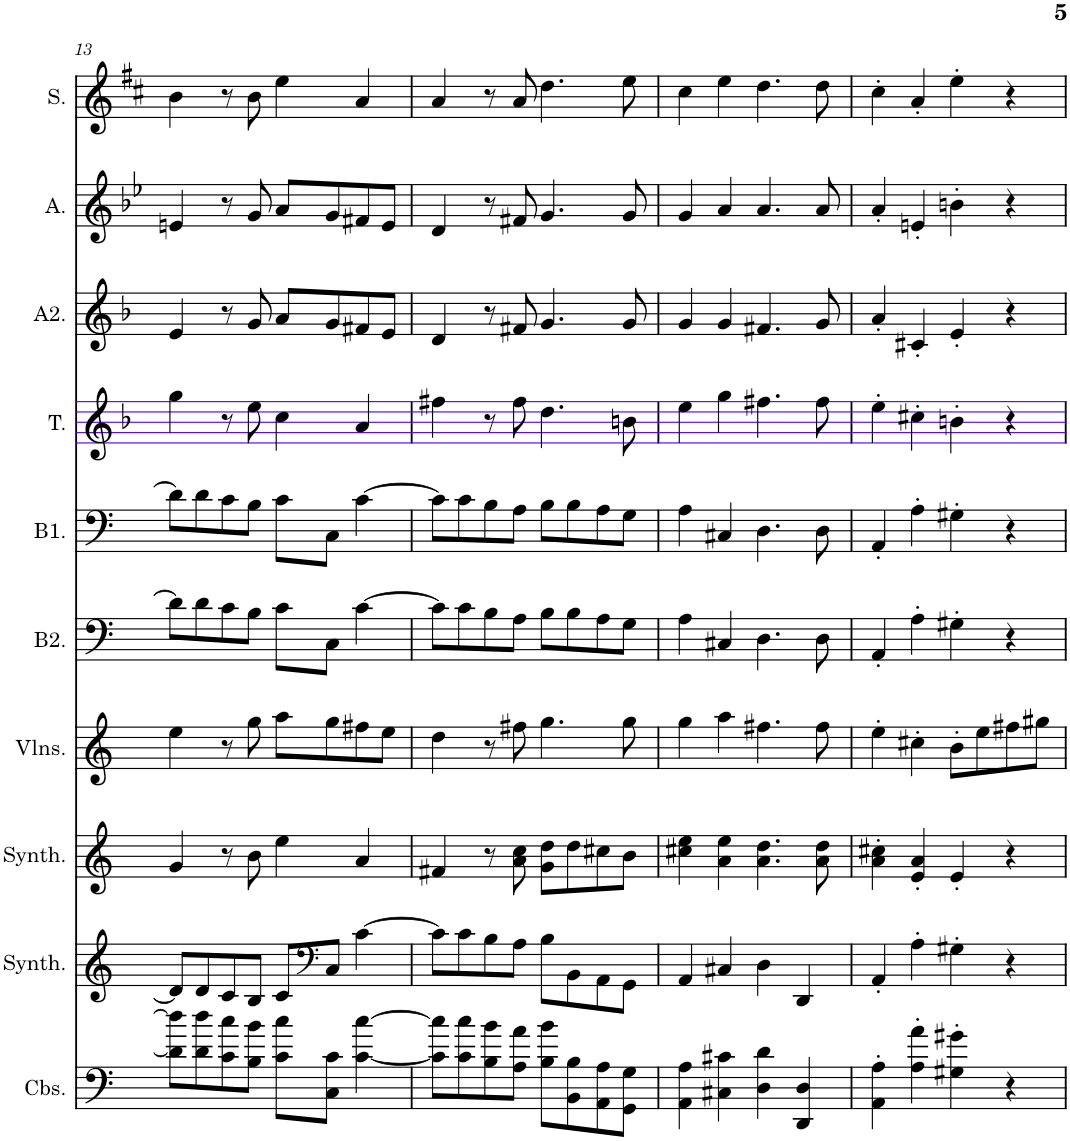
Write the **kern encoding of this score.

**kern	**kern	**kern	**kern	**kern	**kern	**kern	**kern	**kern	**kern
*part10	*part9	*part8	*part7	*part6	*part5	*part4	*part3	*part2	*part1
*staff10	*staff9	*staff8	*staff7	*staff6	*staff5	*staff4	*staff3	*staff2	*staff1
*I"Contrebasses, D'Bass/Strings, etc	*I"Synthétiseur d'instruments à cordes, Synth strings, etc	*I"Synthétiseur d'instruments à cordes, Synth strings 2	*I"Violons, 1st violins	*I"Basse2	*I"Basse1	*I"Tenor	*I"Alto2	*I"Alto	*I"Soprano
*I'Cbs.	*I'Synth.	*I'Synth.	*I'Vlns.	*I'B2.	*I'B1.	*I'T.	*I'A2.	*I'A.	*I'S.
!!LO:PB:g=z
*clefF4	*clefG2	*clefG2	*clefG2	*clefF4	*clefF4	*clefG2	*clefG2	*clefG2	*clefG2
*Trd7c12	*	*	*	*	*	*	*	*	*
*k[]	*k[]	*k[]	*k[]	*k[]	*k[]	*k[b-]	*k[b-]	*k[b-e-]	*k[f#c#]
*M4/4	*M4/4	*M4/4	*M4/4	*M4/4	*M4/4	*M4/4	*M4/4	*M4/4	*M4/4
=13	=13	=13	=13	=13	=13	=13	=13	=13	=13
8d\] 8dd\]L	8d/L]	4g/	4ee\	8d\L]	8d\L]	4gg\	4e/	4en/	4b\
8d\ 8dd\	8d/	.	.	8d\	8d\	.	.	.	.
8c\ 8cc\	8c/	8r	8r	8c\	8c\	8r	8r	8r	8r
8B\ 8b\J	8B/J	8b\	8gg\	8B\J	8B\J	8ee\	8g/	8g/	8b\
8c\ 8cc\L	8c/L	4ee\	8aa\L	8c\L	8c\L	4cc\	8a/L	8a/L	4ee\
*	*clefF4	*	*	*	*	*	*	*	*
8C\ 8c\J	8C/J	.	8gg\	8C\J	8C\J	.	8g/	8g/	.
[4c\ [4cc\	[4c\	4a/	8ff#X\	[4c\	[4c\	4a/	8f#X/	8f#X/	4a/
.	.	.	8ee\J	.	.	.	8e/J	8e/J	.
=14	=14	=14	=14	=14	=14	=14	=14	=14	=14
8c\] 8cc\]L	8c\L]	4f#X/	4dd\	8c\L]	8c\L]	4ff#X\	4d/	4d/	4a/
8c\ 8cc\	8c\	.	.	8c\	8c\	.	.	.	.
8B\ 8b\	8B\	8r	8r	8B\	8B\	8r	8r	8r	8r
8A\ 8a\J	8A\J	8a\ 8cc\	8ff#X\	8A\J	8A\J	8ff#\	8f#X/	8f#X/	8a/
8B\ 8b\L	8B\L	8g\ 8dd\L	4.gg\	8B\L	8B\L	4.dd\	4.g/	4.g/	4.dd\
8BB\ 8B\	8BB\	8dd\	.	8B\	8B\	.	.	.	.
8AA\ 8A\	8AA\	8cc#X\	.	8A\	8A\	.	.	.	.
8GG\ 8G\J	8GG\J	8b\J	8gg\	8G\J	8G\J	8bn\	8g/	8g/	8ee\
=15	=15	=15	=15	=15	=15	=15	=15	=15	=15
4AA\ 4A\	4AA/	4cc#X\ 4ee\	4gg\	4A\	4A\	4ee\	4g/	4g/	4cc#\
4C#X\ 4c#X\	4C#X/	4a\ 4ee\	4aa\	4C#X/	4C#X/	4gg\	4g/	4a/	4ee\
4D\ 4d\	4D\	4.a\ 4.dd\	4.ff#X\	4.D\	4.D\	4.ff#X\	4.f#X/	4.a/	4.dd\
4DD/ 4D/	4DD/	.	.	.	.	.	.	.	.
.	.	8a\ 8dd\	8ff#\	8D\	8D\	8ff#\	8g/	8a/	8dd\
=16	=16	=16	=16	=16	=16	=16	=16	=16	=16
4AA\' 4A\'	4AA'/	4a\' 4cc#X\'	4ee'\	4AA'/	4AA'/	4ee'\	4a'/	4a'/	4cc#'\
4A\' 4a\'	4A'\	4e/' 4a/'	4cc#X'\	4A'\	4A'\	4cc#X'\	4c#X'/	4en'/	4a'/
4G#X\' 4g#X\'	4G#X'\	4e'/	8b'\L	4G#X'\	4G#X'\	4bn'\	4e'/	4bn'\	4ee'\
.	.	.	8ee\	.	.	.	.	.	.
4r	4r	4r	8ff#X\	4r	4r	4r	4r	4r	4r
.	.	.	8gg#X\J	.	.	.	.	.	.
=	=	=	=	=	=	=	=	=	=
*-	*-	*-	*-	*-	*-	*-	*-	*-	*-
